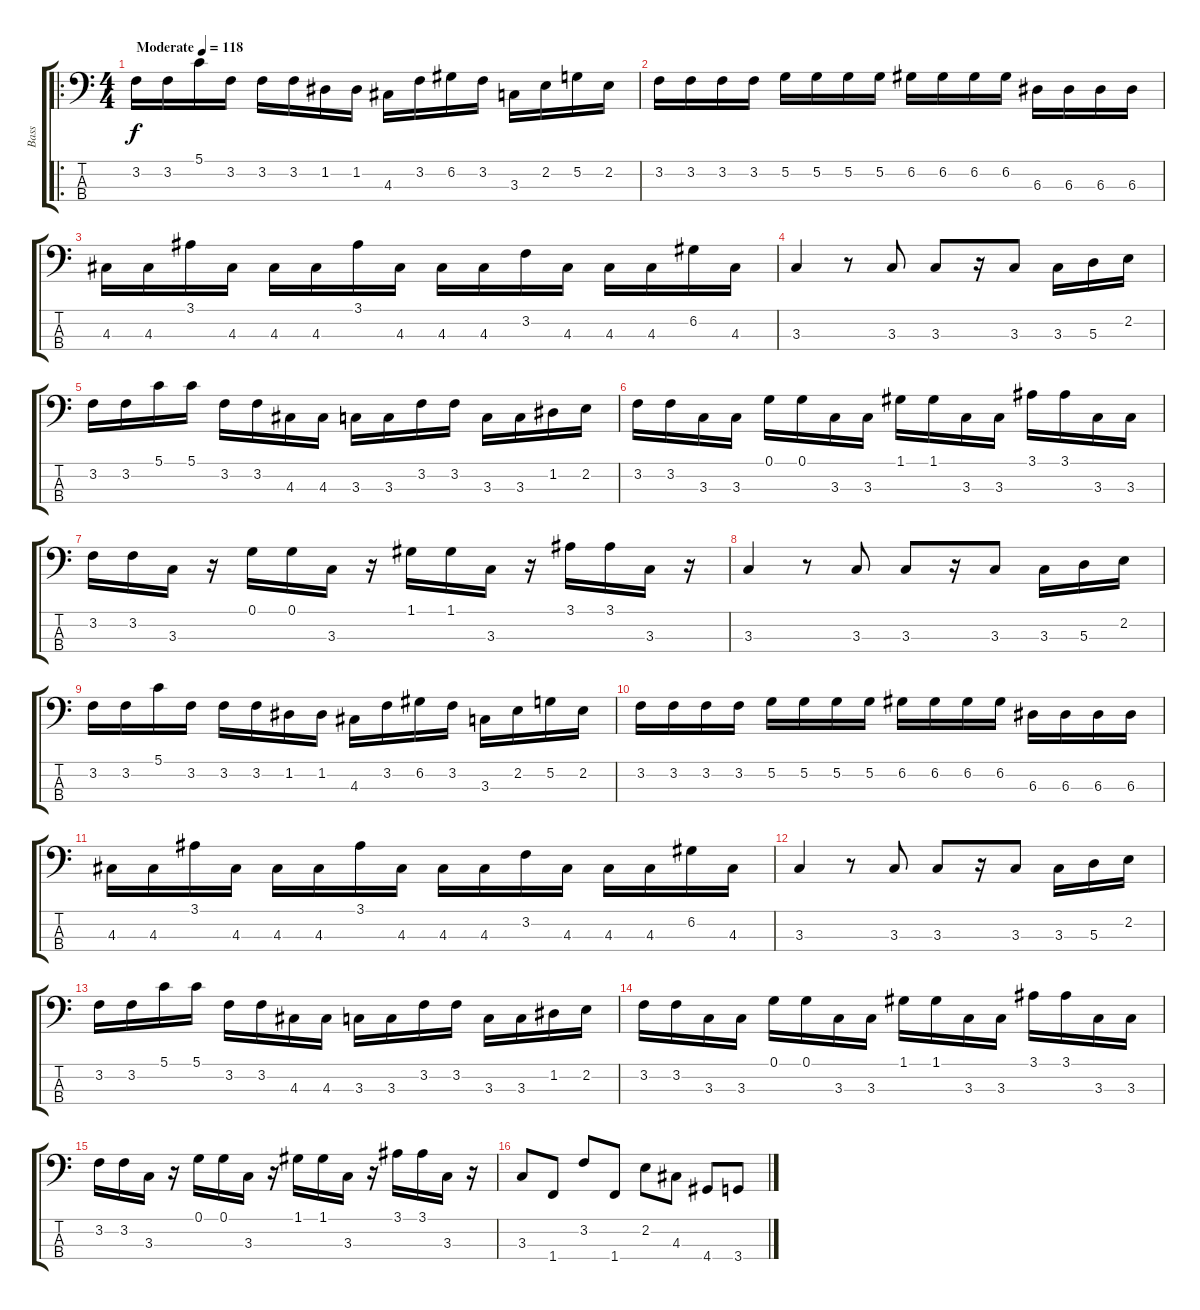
\track ("Bass" "Bass") {instrument electricbasspick}
\staff {score tabs}
\tuning (G2 D2 A1 E1) {hide}
\ro
\ts (4 4)
\tempo (118 "Moderate")
\clef f4
\ks c
3.2.16{dy f instrument electricbasspick} 3.2.16 5.1.16 3.2.16 3.2.16 3.2.16 1.2.16 1.2.16 4.3.16 3.2.16 6.2.16 3.2.16 3.3.16 2.2.16 5.2.16 2.2.16 |
3.2.16 3.2.16 3.2.16 3.2.16 5.2.16 5.2.16 5.2.16 5.2.16 6.2.16 6.2.16 6.2.16 6.2.16 6.3.16 6.3.16 6.3.16 6.3.16 |
4.3.16 4.3.16 3.1.16 4.3.16 4.3.16 4.3.16 3.1.16 4.3.16 4.3.16 4.3.16 3.2.16 4.3.16 4.3.16 4.3.16 6.2.16 4.3.16 |
3.3.4 r.8 3.3.8 3.3.8 r.16 3.3.8 3.3.16 5.3.16 2.2.16 |
3.2.16 3.2.16 5.1.16 5.1.16 3.2.16 3.2.16 4.3.16 4.3.16 3.3.16 3.3.16 3.2.16 3.2.16 3.3.16 3.3.16 1.2.16 2.2.16 |
3.2.16 3.2.16 3.3.16 3.3.16 0.1.16 0.1.16 3.3.16 3.3.16 1.1.16 1.1.16 3.3.16 3.3.16 3.1.16 3.1.16 3.3.16 3.3.16 |
3.2.16 3.2.16 3.3.16 r.16 0.1.16 0.1.16 3.3.16 r.16 1.1.16 1.1.16 3.3.16 r.16 3.1.16 3.1.16 3.3.16 r.16 |
3.3.4 r.8 3.3.8 3.3.8 r.16 3.3.8 3.3.16 5.3.16 2.2.16 |
3.2.16 3.2.16 5.1.16 3.2.16 3.2.16 3.2.16 1.2.16 1.2.16 4.3.16 3.2.16 6.2.16 3.2.16 3.3.16 2.2.16 5.2.16 2.2.16 |
3.2.16 3.2.16 3.2.16 3.2.16 5.2.16 5.2.16 5.2.16 5.2.16 6.2.16 6.2.16 6.2.16 6.2.16 6.3.16 6.3.16 6.3.16 6.3.16 |
4.3.16 4.3.16 3.1.16 4.3.16 4.3.16 4.3.16 3.1.16 4.3.16 4.3.16 4.3.16 3.2.16 4.3.16 4.3.16 4.3.16 6.2.16 4.3.16 |
3.3.4 r.8 3.3.8 3.3.8 r.16 3.3.8 3.3.16 5.3.16 2.2.16 |
3.2.16 3.2.16 5.1.16 5.1.16 3.2.16 3.2.16 4.3.16 4.3.16 3.3.16 3.3.16 3.2.16 3.2.16 3.3.16 3.3.16 1.2.16 2.2.16 |
3.2.16 3.2.16 3.3.16 3.3.16 0.1.16 0.1.16 3.3.16 3.3.16 1.1.16 1.1.16 3.3.16 3.3.16 3.1.16 3.1.16 3.3.16 3.3.16 |
3.2.16 3.2.16 3.3.16 r.16 0.1.16 0.1.16 3.3.16 r.16 1.1.16 1.1.16 3.3.16 r.16 3.1.16 3.1.16 3.3.16 r.16 |
3.3.8 1.4.8 3.2.8 1.4.8 2.2.8 4.3.8 4.4.8 3.4.8
